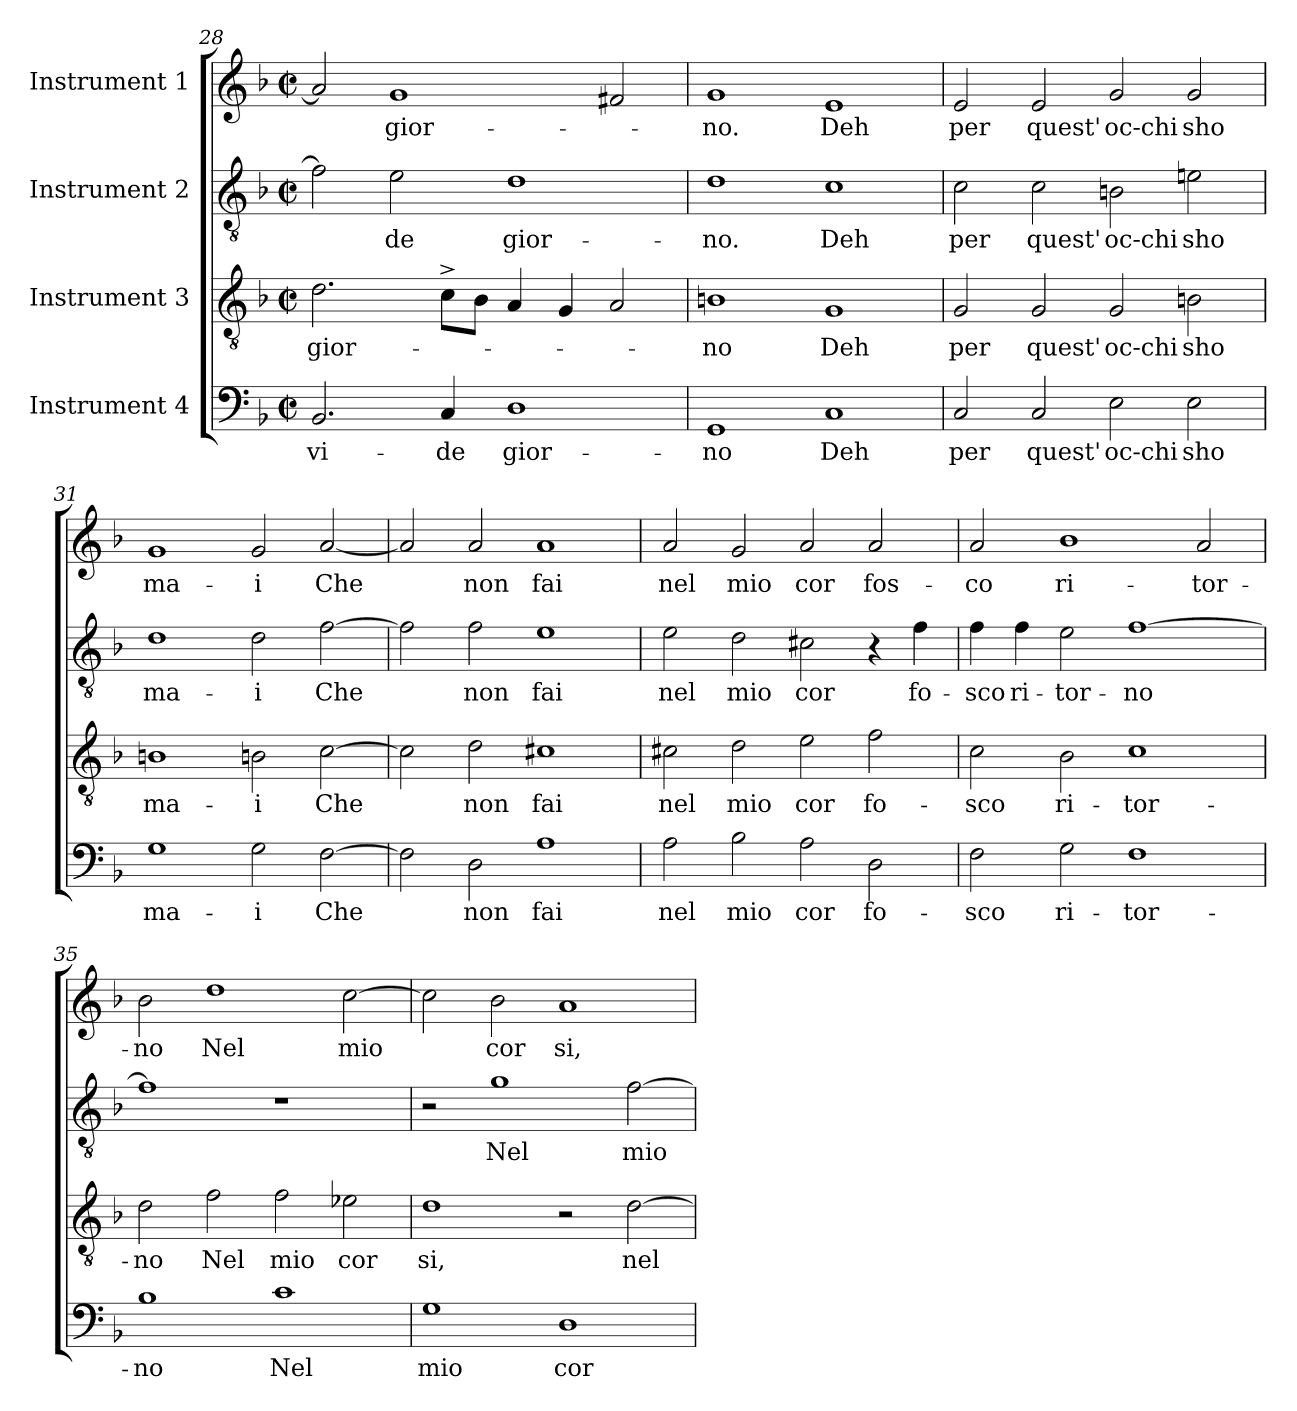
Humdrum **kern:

**kern	**text	**kern	**text	**kern	**text	**kern	**text
*part4	*part4	*part3	*part3	*part2	*part2	*part1	*part1
*staff4	*staff4	*staff3	*staff3	*staff2	*staff2	*staff1	*staff1
*I"Instrument 4	*	*I"Instrument 3	*	*I"Instrument 2	*	*I"Instrument 1	*
*clefF4	*	*clefGv2	*	*clefGv2	*	*clefG2	*
*k[b-]	*	*k[b-]	*	*k[b-]	*	*k[b-]	*
*F:	*	*F:	*	*F:	*	*F:	*
*M2/2	*	*M2/2	*	*M2/2	*	*M2/2	*
*met(c|)	*	*met(c|)	*	*met(c|)	*	*met(c|)	*
=28	=28	=28	=28	=28	=28	=28	=28
!	!LO:LY:b:cj	!	!LO:LY:b:cj	!	!	!	!
2.BB-/	vi-	2.d\	gior-	2f\]	.	2a/]	.
!	!	!	!	!	!LO:LY:b:cj	!	!LO:LY:b:cj
.	.	.	.	2e\	-de	1g	gior-
!	!LO:LY:b:cj	!	!	!	!	!	!
4C/	-de	8c^<\L	.	.	.	.	.
.	.	8B-\J	.	.	.	.	.
!	!LO:LY:b:cj	!	!	!	!LO:LY:b:cj	!	!
1D	gior-	4A/	.	1d	gior-	.	.
.	.	4G/	.	.	.	.	.
.	.	2A/	.	.	.	2f#X/	.
=29	=29	=29	=29	=29	=29	=29	=29
!	!LO:LY:b:cj	!	!LO:LY:b:cj	!	!LO:LY:b:cj	!	!LO:LY:b:cj
1GG	-no	1Bn	-no	1d	-no.	1g	-no.
!	!LO:LY:b:cj	!	!LO:LY:b:cj	!	!LO:LY:b:cj	!	!LO:LY:b:cj
1C	Deh	1G	Deh	1c	Deh	1e	Deh
=30	=30	=30	=30	=30	=30	=30	=30
!	!LO:LY:b:cj	!	!LO:LY:b:cj	!	!LO:LY:b:cj	!	!LO:LY:b:cj
2C/	per	2G/	per	2c\	per	2e/	per
!	!LO:LY:b:cj	!	!LO:LY:b:cj	!	!LO:LY:b:cj	!	!LO:LY:b:cj
2C/	quest'	2G/	quest'	2c\	quest'	2e/	quest'
!	!LO:LY:b	!	!LO:LY:b	!	!LO:LY:b	!	!LO:LY:b
2E\	oc-chi	2G/	oc-chi	2Bn\	oc-chi	2g/	oc-chi
!	!LO:LY:b	!	!LO:LY:b	!	!LO:LY:b	!	!LO:LY:b
2E\	sho	2Bn\	sho	2en\	sho	2g/	sho
=31	=31	=31	=31	=31	=31	=31	=31
!	!LO:LY:b:cj	!	!LO:LY:b:cj	!	!LO:LY:b:cj	!	!LO:LY:b:cj
1G	ma-	1Bn	ma-	1d	ma-	1g	ma-
!	!LO:LY:b:cj	!	!LO:LY:b:cj	!	!LO:LY:b:cj	!	!LO:LY:b:cj
2G\	-i	2Bn\	-i	2d\	-i	2g/	-i
!	!LO:LY:b:cj	!	!LO:LY:b:cj	!	!LO:LY:b:cj	!	!LO:LY:b:cj
[<2F\	Che	[<2c\	Che	[<2f\	Che	[>2a/	Che
!!LO:LB:g=z
=32	=32	=32	=32	=32	=32	=32	=32
2F\]	.	2c\]	.	2f\]	.	2a/]	.
!	!LO:LY:b:cj	!	!LO:LY:b:cj	!	!LO:LY:b:cj	!	!LO:LY:b:cj
2D\	non	2d\	non	2f\	non	2a/	non
!	!LO:LY:b:cj	!	!LO:LY:b:cj	!	!LO:LY:b:cj	!	!LO:LY:b:cj
1A	fai	1c#X	fai	1e	fai	1a	fai
=33	=33	=33	=33	=33	=33	=33	=33
!	!LO:LY:b:cj	!	!LO:LY:b:cj	!	!LO:LY:b:cj	!	!LO:LY:b:cj
2A\	nel	2c#X\	nel	2e\	nel	2a/	nel
!	!LO:LY:b:cj	!	!LO:LY:b:cj	!	!LO:LY:b:cj	!	!LO:LY:b:cj
2B-\	mio	2d\	mio	2d\	mio	2g/	mio
!	!LO:LY:b:cj	!	!LO:LY:b:cj	!	!LO:LY:b:cj	!	!LO:LY:b:cj
2A\	cor	2e\	cor	2c#X\	cor	2a/	cor
!	!LO:LY:b:cj	!	!LO:LY:b:cj	!	!	!	!LO:LY:b:cj
2D\	fo-	2f\	fo-	4r	.	2a/	fos-
!	!	!	!	!	!LO:LY:b:cj	!	!
.	.	.	.	4f\	fo-	.	.
=34	=34	=34	=34	=34	=34	=34	=34
!	!LO:LY:b:cj	!	!LO:LY:b:cj	!	!LO:LY:b:cj	!	!LO:LY:b:cj
2F\	-sco	2c\	-sco	4f\	-sco	2a/	-co
!	!	!	!	!	!LO:LY:b	!	!
.	.	.	.	4f\	ri-	.	.
!	!LO:LY:b:cj	!	!LO:LY:b:cj	!	!LO:LY:b:cj	!	!LO:LY:b:cj
2G\	ri-	2B-\	ri-	2e\	-tor-	1b-	ri-
!	!LO:LY:b:cj	!	!LO:LY:b:cj	!	!LO:LY:b:cj	!	!
1F	-tor-	1c	-tor-	[>1f	-no	.	.
!	!	!	!	!	!	!	!LO:LY:b:cj
.	.	.	.	.	.	2a/	-tor-
=35	=35	=35	=35	=35	=35	=35	=35
!	!LO:LY:b:cj	!	!LO:LY:b:cj	!	!	!	!LO:LY:b:cj
1B-	-no	2d\	-no	1f]	.	2b-\	-no
!	!	!	!LO:LY:b:cj	!	!	!	!LO:LY:b:cj
.	.	2f\	Nel	.	.	1dd	Nel
!	!LO:LY:b:cj	!	!LO:LY:b:cj	!	!	!	!
1c	Nel	2f\	mio	1r	.	.	.
!	!	!	!LO:LY:b:cj	!	!	!	!LO:LY:b:cj
.	.	2e-X\	cor	.	.	[>2cc\	mio
=36	=36	=36	=36	=36	=36	=36	=36
!	!LO:LY:b:cj	!	!LO:LY:b:cj	!	!	!	!
1G	mio	1d	si,	2r	.	2cc\]	.
!	!	!	!	!	!LO:LY:b:cj	!	!LO:LY:b:cj
.	.	.	.	1g	Nel	2b-\	cor
!	!LO:LY:b:cj	!	!	!	!	!	!LO:LY:b:cj
1D	cor	2r	.	.	.	1a	si,
!	!	!	!LO:LY:b:cj	!	!LO:LY:b:cj	!	!
.	.	[<2d\	nel	[<2f\	mio	.	.
=	=	=	=	=	=	=	=
*-	*-	*-	*-	*-	*-	*-	*-
